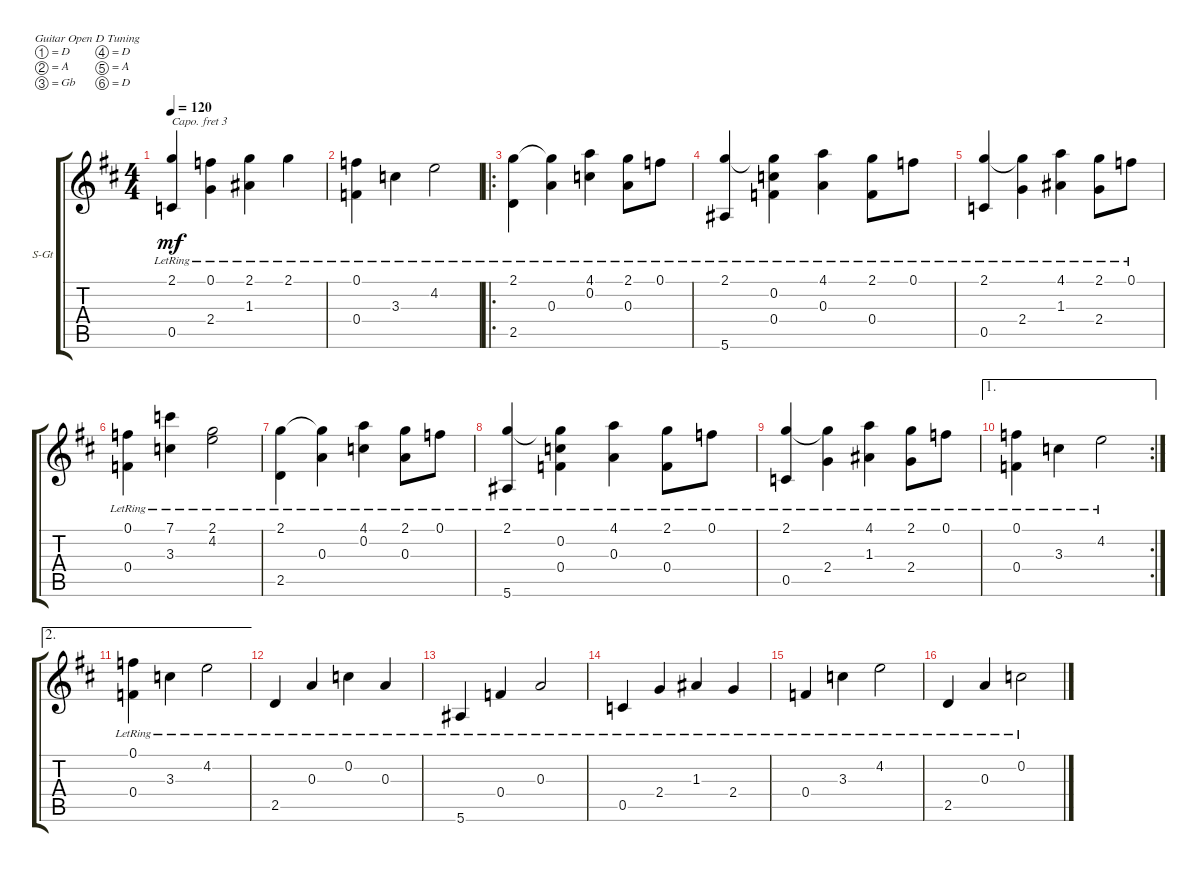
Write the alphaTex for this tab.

\defaultSystemsLayout 4
\bracketExtendMode groupsimilarinstruments
\firstSystemTrackNameOrientation horizontal
\otherSystemsTrackNameOrientation horizontal
\track ("Steel Guitar" "S-Gt") {solo instrument acousticguitarsteel}
\staff {score tabs}
\capo 3
\tuning (D4 A3 Gb3 D3 A2 D2)
\ts (4 4)
\tempo 120
\clef g2
\scale
0.333333
\ks d
(2.1{lr} 0.5{lr}).4{dy mf} (0.1{lr} 2.4{lr}).4 (2.1{lr} 1.3{lr}).4 2.1{lr}.4 |
\scale
0.312821 (0.4{lr} 0.1{lr}).4 3.3{lr}.4 4.2{lr}.2 |
\ro
\scale
0.374359 (2.5{lr} 2.1{lr}).4 (0.3{lr} 2.1{lr t}).4 (0.2{lr} 4.1{lr}).4 (0.3{lr} 2.1{lr}).8 0.1{lr}.8 |
(2.1{lr} 5.6{lr}).4 (2.1{lr t} 0.4{lr} 0.2{lr}).4 (4.1{lr} 0.3{lr}).4 (2.1{lr} 0.4{lr}).8 0.1{lr}.8 |
(0.5{lr} 2.1{lr}).4 (2.1{lr t} 2.4{lr}).4 (4.1{lr} 1.3{lr}).4 (2.1{lr} 2.4{lr}).8 0.1{lr}.8 |
(0.4{lr} 0.1{lr}).4 (3.3{lr} 7.1{lr}).4 (4.2{lr} 2.1{lr}).2 |
(2.5{lr} 2.1{lr}).4 (0.3{lr} 2.1{lr t}).4 (0.2{lr} 4.1{lr}).4 (0.3{lr} 2.1{lr}).8 0.1{lr}.8 |
(2.1{lr} 5.6{lr}).4 (2.1{lr t} 0.4{lr} 0.2{lr}).4 (4.1{lr} 0.3{lr}).4 (2.1{lr} 0.4{lr}).8 0.1{lr}.8 |
(0.5{lr} 2.1{lr}).4 (2.1{lr t} 2.4{lr}).4 (4.1{lr} 1.3{lr}).4 (2.1{lr} 2.4{lr}).8 0.1{lr}.8 |
\ae 1
\rc 2
(0.4{lr} 0.1{lr}).4 3.3{lr}.4 4.2{lr}.2 |
\ae 2
\scale
0.333333 (0.4{lr} 0.1{lr}).4 3.3{lr}.4 4.2{lr}.2 |
\scale
0.333333 2.5{lr}.4 0.3{lr}.4 0.2{lr}.4 0.3{lr}.4 |
\scale
0.333333 5.6{lr}.4 0.4{lr}.4 0.3{lr}.2 |
\scale
0.333333 0.5{lr}.4 2.4{lr}.4 1.3{lr}.4 2.4{lr}.4 |
\scale
0.333333 0.4{lr}.4 3.3{lr}.4 4.2{lr}.2 |
\scale
0.333333 2.5{lr}.4 0.3{lr}.4 0.2{lr}.2
